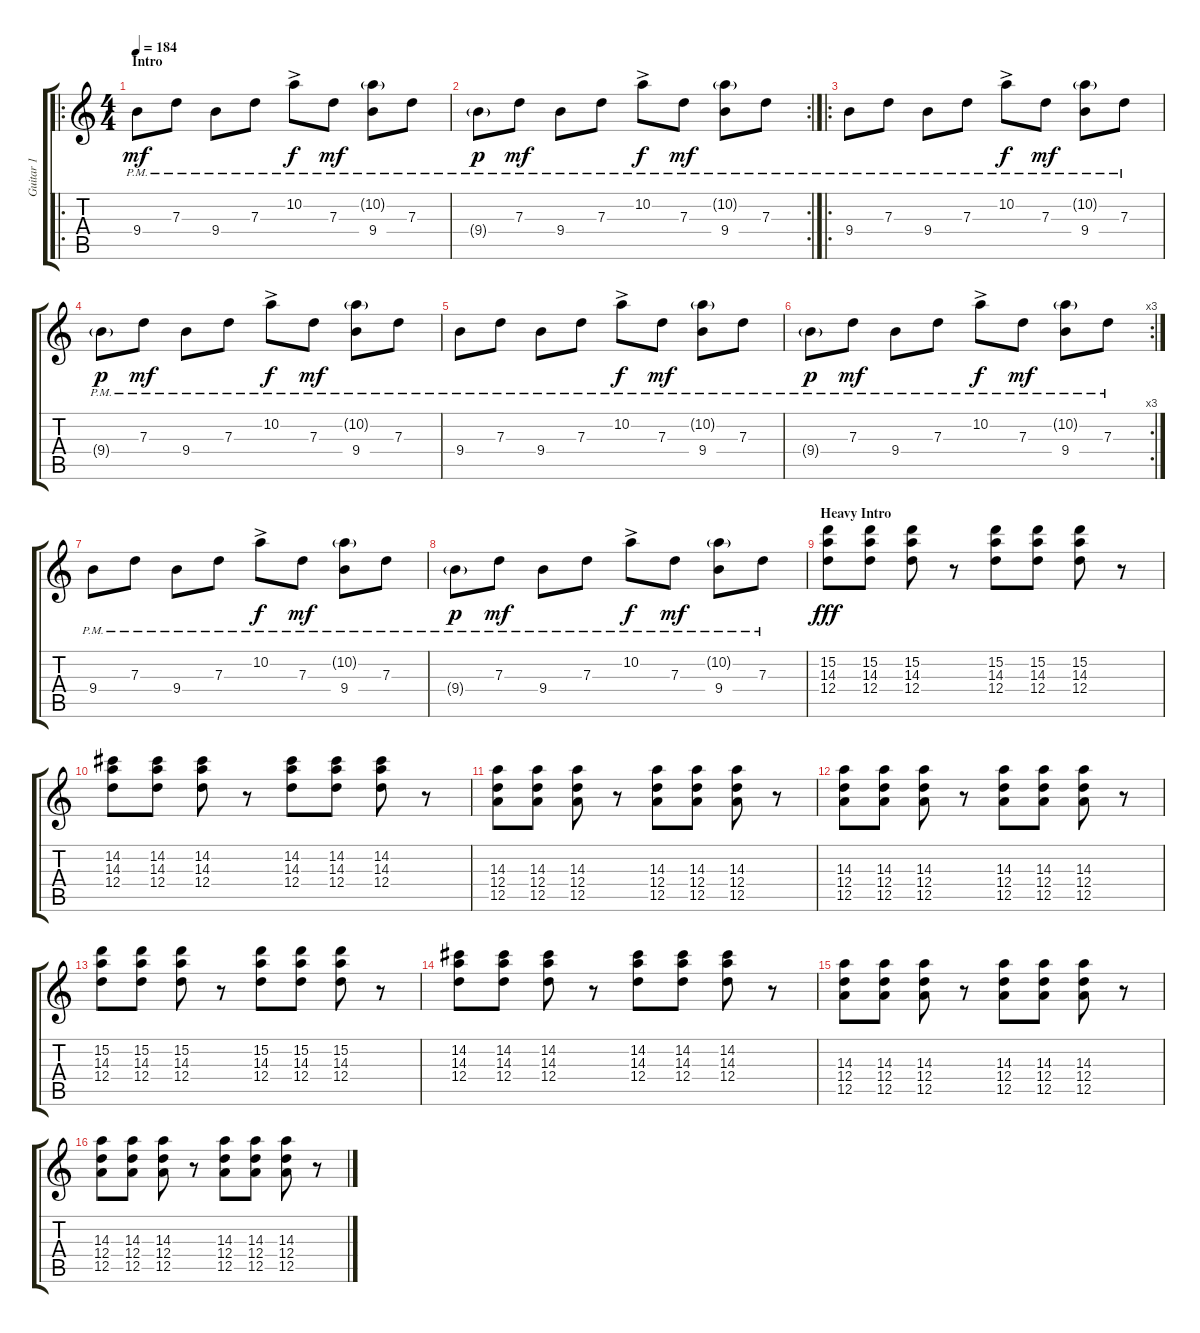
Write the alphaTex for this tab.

\track ("Guitar 1" "Guitar 1") {instrument overdrivenguitar}
\staff {score tabs}
\tuning (E4 B3 G3 D3 A2 D2) {hide}
\ro
\ts (4 4)
\section ("" "Intro")
\tempo 184
\clef g2
\ks c
9.4{pm}.8{dy mf instrument overdrivenguitar} 7.3{pm}.8 9.4{pm}.8 7.3{pm}.8 10.2{ac pm}.8{dy f} 7.3{pm}.8{dy mf} (10.2{g pm} 9.4{pm}).8 7.3{pm}.8 |
\rc 2
9.4{g pm}.8{dy p} 7.3{pm}.8{dy mf} 9.4{pm}.8 7.3{pm}.8 10.2{ac pm}.8{dy f} 7.3{pm}.8{dy mf} (10.2{g pm} 9.4{pm}).8 7.3{pm}.8 |
\ro
9.4{pm}.8 7.3{pm}.8 9.4{pm}.8 7.3{pm}.8 10.2{ac pm}.8{dy f} 7.3{pm}.8{dy mf} (10.2{g pm} 9.4{pm}).8 7.3{pm}.8 |
9.4{g pm}.8{dy p} 7.3{pm}.8{dy mf} 9.4{pm}.8 7.3{pm}.8 10.2{ac pm}.8{dy f} 7.3{pm}.8{dy mf} (10.2{g pm} 9.4{pm}).8 7.3{pm}.8 |
9.4{pm}.8 7.3{pm}.8 9.4{pm}.8 7.3{pm}.8 10.2{ac pm}.8{dy f} 7.3{pm}.8{dy mf} (10.2{g pm} 9.4{pm}).8 7.3{pm}.8 |
\rc 3
9.4{g pm}.8{dy p} 7.3{pm}.8{dy mf} 9.4{pm}.8 7.3{pm}.8 10.2{ac pm}.8{dy f} 7.3{pm}.8{dy mf} (10.2{g pm} 9.4{pm}).8 7.3{pm}.8 |
9.4{pm}.8 7.3{pm}.8 9.4{pm}.8 7.3{pm}.8 10.2{ac pm}.8{dy f} 7.3{pm}.8{dy mf} (10.2{g pm} 9.4{pm}).8 7.3{pm}.8 |
9.4{g pm}.8{dy p} 7.3{pm}.8{dy mf} 9.4{pm}.8 7.3{pm}.8 10.2{ac pm}.8{dy f} 7.3{pm}.8{dy mf} (10.2{g pm} 9.4{pm}).8 7.3{pm}.8 |
\section ("" "Heavy Intro")
(15.2 14.3 12.4).8{dy fff} (15.2 14.3 12.4).8 (15.2 14.3 12.4).8 r.8 (15.2 14.3 12.4).8 (15.2 14.3 12.4).8 (15.2 14.3 12.4).8 r.8 |
(14.2 14.3 12.4).8 (14.2 14.3 12.4).8 (14.2 14.3 12.4).8 r.8 (14.2 14.3 12.4).8 (14.2 14.3 12.4).8 (14.2 14.3 12.4).8 r.8 |
(14.3 12.4 12.5).8 (14.3 12.4 12.5).8 (14.3 12.4 12.5).8 r.8 (14.3 12.4 12.5).8 (14.3 12.4 12.5).8 (14.3 12.4 12.5).8 r.8 |
(14.3 12.4 12.5).8 (14.3 12.4 12.5).8 (14.3 12.4 12.5).8 r.8 (14.3 12.4 12.5).8 (14.3 12.4 12.5).8 (14.3 12.4 12.5).8 r.8 |
(15.2 14.3 12.4).8 (15.2 14.3 12.4).8 (15.2 14.3 12.4).8 r.8 (15.2 14.3 12.4).8 (15.2 14.3 12.4).8 (15.2 14.3 12.4).8 r.8 |
(14.2 14.3 12.4).8 (14.2 14.3 12.4).8 (14.2 14.3 12.4).8 r.8 (14.2 14.3 12.4).8 (14.2 14.3 12.4).8 (14.2 14.3 12.4).8 r.8 |
(14.3 12.4 12.5).8 (14.3 12.4 12.5).8 (14.3 12.4 12.5).8 r.8 (14.3 12.4 12.5).8 (14.3 12.4 12.5).8 (14.3 12.4 12.5).8 r.8 |
(14.3 12.4 12.5).8 (14.3 12.4 12.5).8 (14.3 12.4 12.5).8 r.8 (14.3 12.4 12.5).8 (14.3 12.4 12.5).8 (14.3 12.4 12.5).8 r.8
